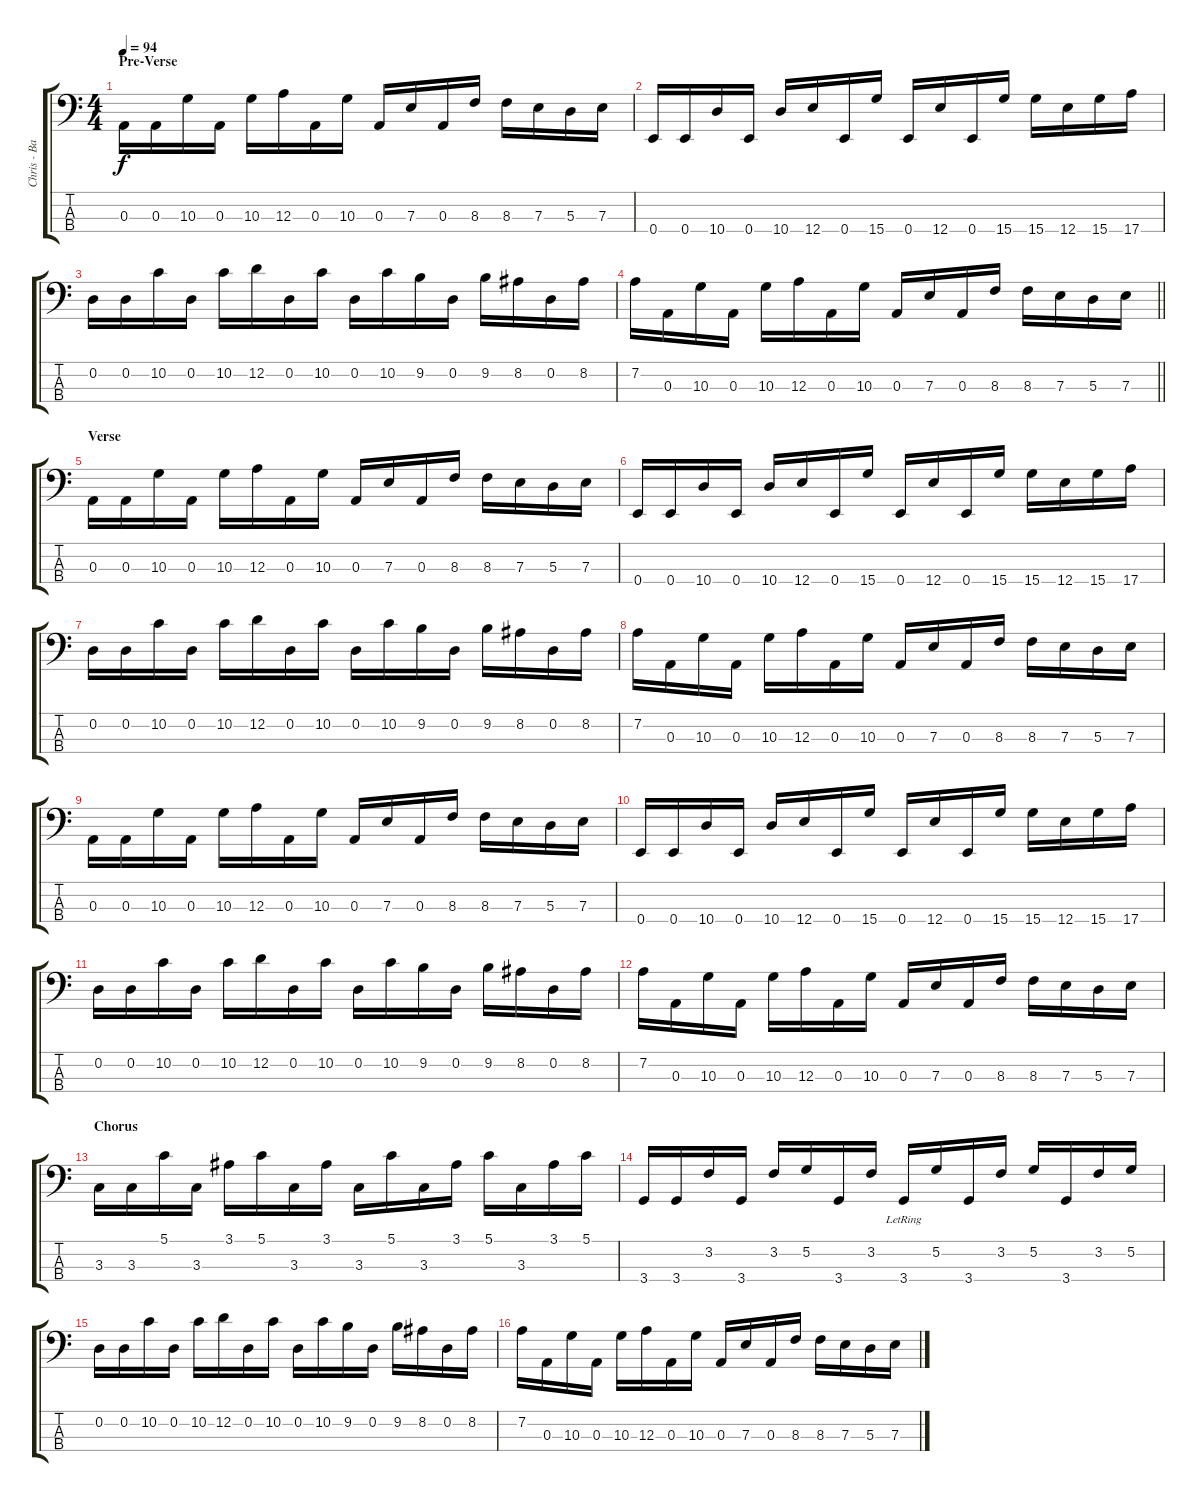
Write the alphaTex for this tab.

\track ("Chris - Bass" "Chris - Ba") {instrument electricbassfinger}
\staff {score tabs}
\tuning (G2 D2 A1 E1) {hide}
\ts (4 4)
\section ("" "Pre-Verse")
\tempo 94
\clef f4
\ks c
0.3.16{dy f} 0.3.16 10.3.16 0.3.16 10.3.16 12.3.16 0.3.16 10.3.16 0.3.16 7.3.16 0.3.16 8.3.16 8.3.16 7.3.16 5.3.16 7.3.16 |
0.4.16 0.4.16 10.4.16 0.4.16 10.4.16 12.4.16 0.4.16 15.4.16 0.4.16 12.4.16 0.4.16 15.4.16 15.4.16 12.4.16 15.4.16 17.4.16 |
0.2.16 0.2.16 10.2.16 0.2.16 10.2.16 12.2.16 0.2.16 10.2.16 0.2.16 10.2.16 9.2.16 0.2.16 9.2.16 8.2.16 0.2.16 8.2.16 |
\barLineRight lightlight
7.2.16 0.3.16 10.3.16 0.3.16 10.3.16 12.3.16 0.3.16 10.3.16 0.3.16 7.3.16 0.3.16 8.3.16 8.3.16 7.3.16 5.3.16 7.3.16 |
\section ("" "Verse")
0.3.16 0.3.16 10.3.16 0.3.16 10.3.16 12.3.16 0.3.16 10.3.16 0.3.16 7.3.16 0.3.16 8.3.16 8.3.16 7.3.16 5.3.16 7.3.16 |
0.4.16 0.4.16 10.4.16 0.4.16 10.4.16 12.4.16 0.4.16 15.4.16 0.4.16 12.4.16 0.4.16 15.4.16 15.4.16 12.4.16 15.4.16 17.4.16 |
0.2.16 0.2.16 10.2.16 0.2.16 10.2.16 12.2.16 0.2.16 10.2.16 0.2.16 10.2.16 9.2.16 0.2.16 9.2.16 8.2.16 0.2.16 8.2.16 |
7.2.16 0.3.16 10.3.16 0.3.16 10.3.16 12.3.16 0.3.16 10.3.16 0.3.16 7.3.16 0.3.16 8.3.16 8.3.16 7.3.16 5.3.16 7.3.16 |
0.3.16 0.3.16 10.3.16 0.3.16 10.3.16 12.3.16 0.3.16 10.3.16 0.3.16 7.3.16 0.3.16 8.3.16 8.3.16 7.3.16 5.3.16 7.3.16 |
0.4.16 0.4.16 10.4.16 0.4.16 10.4.16 12.4.16 0.4.16 15.4.16 0.4.16 12.4.16 0.4.16 15.4.16 15.4.16 12.4.16 15.4.16 17.4.16 |
0.2.16 0.2.16 10.2.16 0.2.16 10.2.16 12.2.16 0.2.16 10.2.16 0.2.16 10.2.16 9.2.16 0.2.16 9.2.16 8.2.16 0.2.16 8.2.16 |
7.2.16 0.3.16 10.3.16 0.3.16 10.3.16 12.3.16 0.3.16 10.3.16 0.3.16 7.3.16 0.3.16 8.3.16 8.3.16 7.3.16 5.3.16 7.3.16 |
\section ("" "Chorus")
3.3.16 3.3.16 5.1.16 3.3.16 3.1.16 5.1.16 3.3.16 3.1.16 3.3.16 5.1.16 3.3.16 3.1.16 5.1.16 3.3.16 3.1.16 5.1.16 |
3.4.16 3.4.16 3.2.16 3.4.16 3.2.16 5.2.16 3.4.16 3.2.16 3.4{lr}.16 5.2.16 3.4.16 3.2.16 5.2.16 3.4.16 3.2.16 5.2.16 |
0.2.16 0.2.16 10.2.16 0.2.16 10.2.16 12.2.16 0.2.16 10.2.16 0.2.16 10.2.16 9.2.16 0.2.16 9.2.16 8.2.16 0.2.16 8.2.16 |
7.2.16 0.3.16 10.3.16 0.3.16 10.3.16 12.3.16 0.3.16 10.3.16 0.3.16 7.3.16 0.3.16 8.3.16 8.3.16 7.3.16 5.3.16 7.3.16
